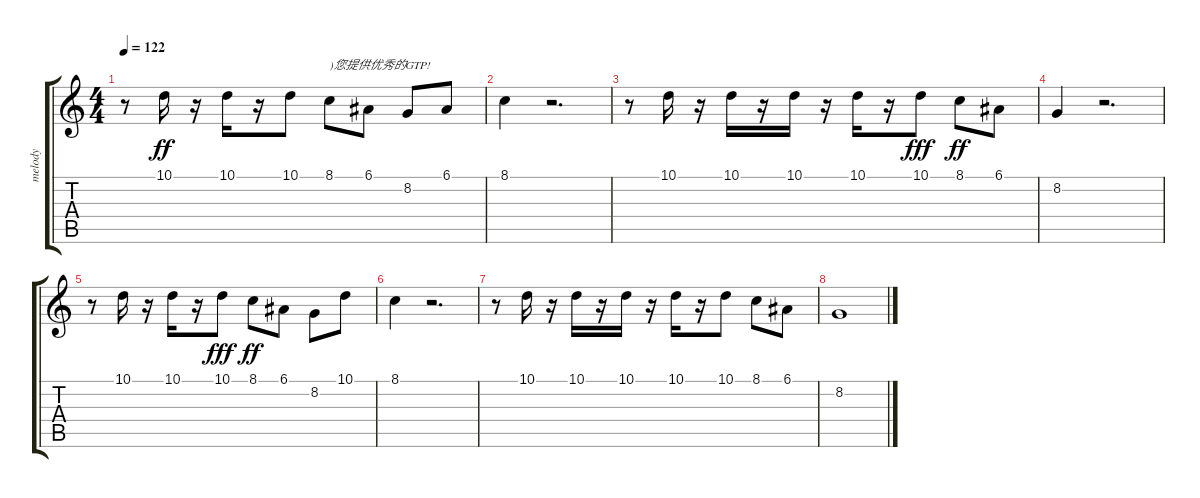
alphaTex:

\track ("melody" "melody") {instrument flute}
\staff {score tabs}
\tuning (E4 B3 G3 D3 A2 E2) {hide}
\ts (4 4)
\tempo 122
\clef g2
\ks c
r.8{dy f} 10.1.16{dy ff} r.16 10.1.16 r.16 10.1.8 8.1.8{txt ")您提供优秀的GTP!"} 6.1.8 8.2.8 6.1.8 |
8.1.4 r.2{d} |
r.8 10.1.16 r.16 10.1.16 r.16 10.1.16 r.16 10.1.16 r.16 10.1.8{dy fff} 8.1.8{dy ff} 6.1.8 |
8.2.4 r.2{d} |
r.8 10.1.16 r.16 10.1.16 r.16 10.1.8{dy fff} 8.1.8{dy ff} 6.1.8 8.2.8 10.1.8 |
8.1.4 r.2{d} |
r.8 10.1.16 r.16 10.1.16 r.16 10.1.16 r.16 10.1.16 r.16 10.1.8 8.1.8 6.1.8 |
8.2.1
